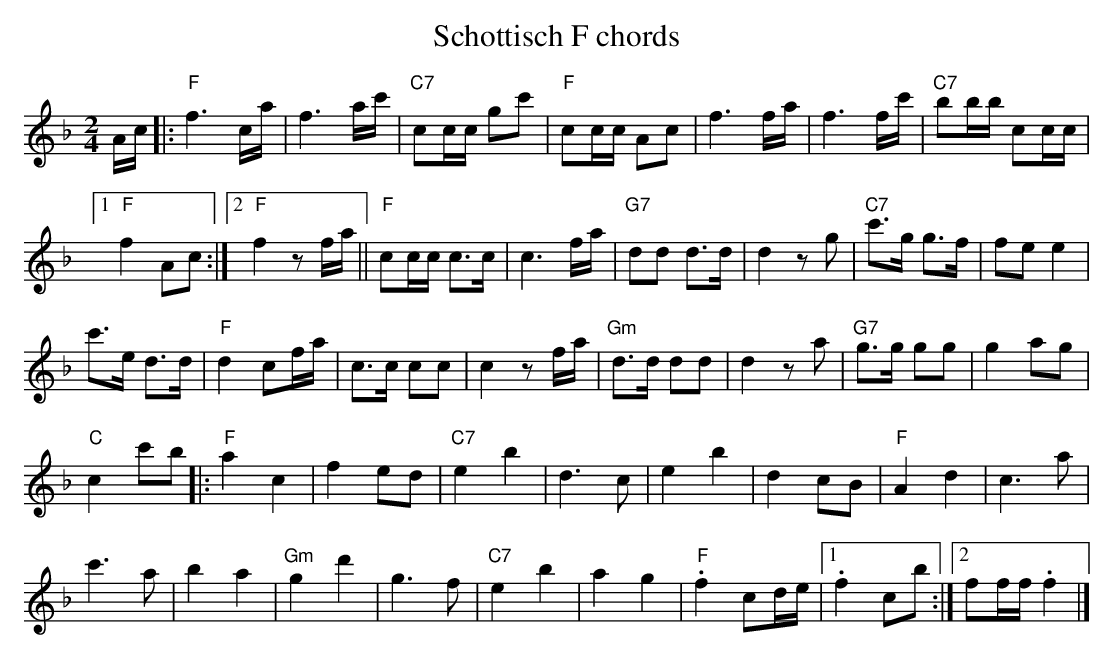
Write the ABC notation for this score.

X:1
T: Schottisch F chords
M:2/4
L:1/16
K:F %%MIDI gchordon
Ac |: "F"f6 ca | f6ac' | "C7"c2cc g2c'2 | "F"c2cc A2c2 | f6 fa | f6 fc' | "C7"b2bb c2cc |1
"F"f4 A2c2 :|2 "F"f4 z2 fa || [L:1/8] "F"cc/c/ c>c | c3 f/a/ | "G7"dd d>d | d2 zg | "C7"c'>g g>f | fe e2 |
c'>e d>d | "F"d2 cf/a/ | c>c cc | c2 z f/a/ | "Gm"d>d dd | d2 za | "G7"g>g gg | g2 ag |
"C"c2 c'b |: "F"a2c2 | f2 ed | "C7"e2 b2 | d3c | e2b2 | d2 cB | "F"A2d2 | c3 a |
c'3a | b2a2 | "Gm"g2d'2 | g3f | "C7"e2b2 | a2 g2 | ."F"f2 cd/e/ |1 .f2 cb :|2 ff/f/ .f2 |]
